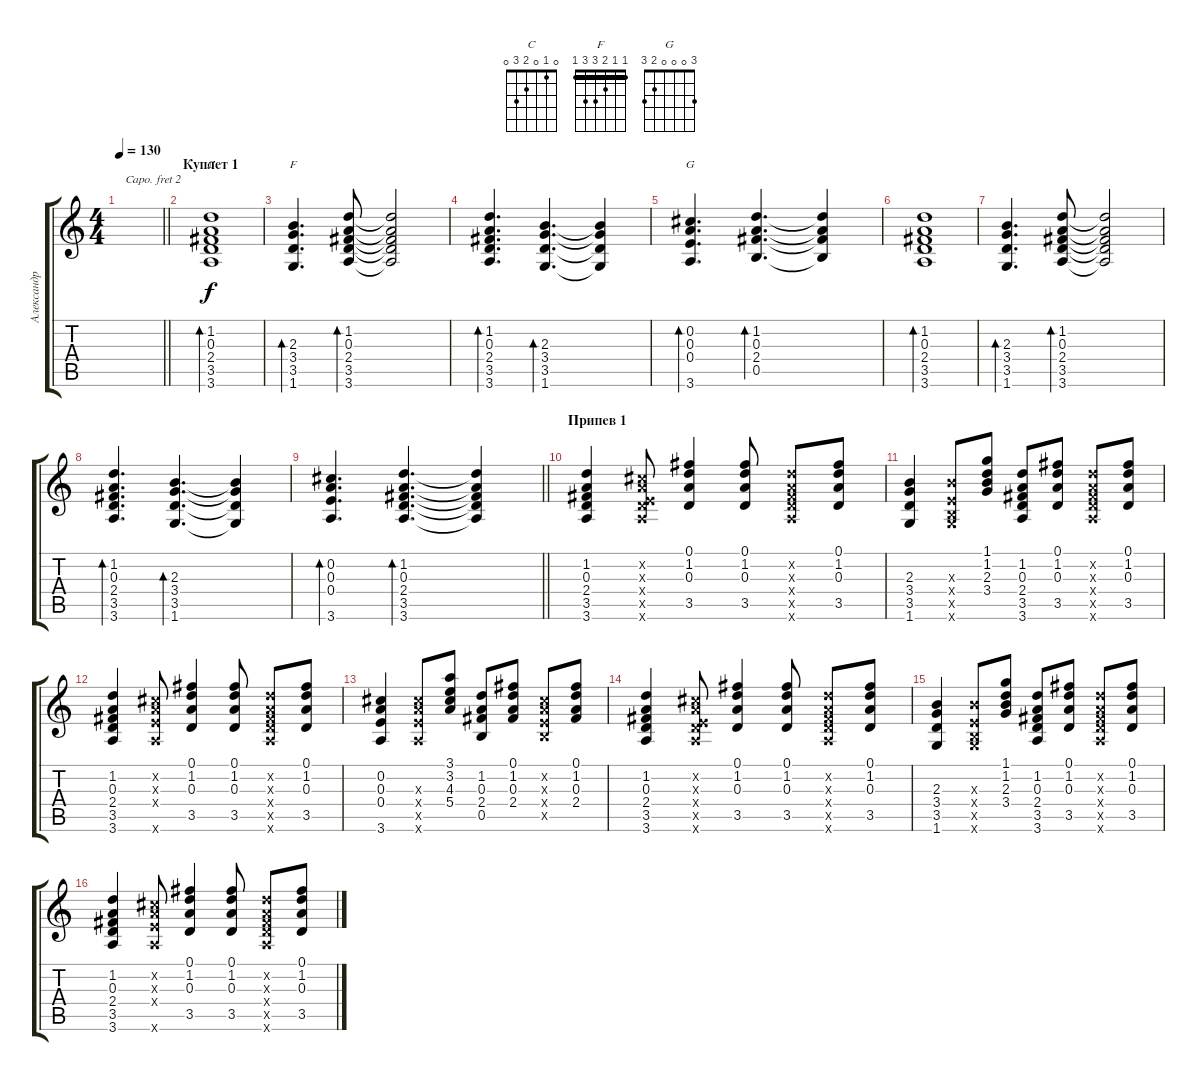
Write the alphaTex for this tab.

\track ("Александр Васильев" "Александр ") {instrument acousticguitarsteel}
\staff {score tabs}
\capo 2
\tuning (E4 B3 G3 D3 A2 E2) {hide}
\chord ("C" 0 1 0 2 3 0)
\chord ("F" 1 1 2 3 3 1) {barre 1}
\chord ("G" 3 0 0 0 2 3)
\ts (4 4)
\tempo 130
\clef g2
\barLineRight lightlight
\ks c
|
\section ("" "Куплет 1")
(1.2 0.3 2.4 3.5 3.6).1{bd 60 ch "C"} |
(2.3 3.4 3.5 1.6).4{d bd 60 ch "F"} (1.2 0.3 2.4 3.5 3.6).8{bd 60} (1.2{t} 0.3{t} 2.4{t} 3.5{t} 3.6{t}).2 |
(1.2 0.3 2.4 3.5 3.6).4{d bd 60} (2.3 3.4 3.5 1.6).4{d bd 60} (2.3{t} 3.4{t} 3.5{t} 1.6{t}).4 |
(0.2 0.3 0.4 3.6).4{d bd 60 ch "G"} (1.2 0.3 2.4 0.5).4{d bd 60} (1.2{t} 0.3{t} 2.4{t} 0.5{t}).4 |
(1.2 0.3 2.4 3.5 3.6).1{bd 60} |
(2.3 3.4 3.5 1.6).4{d bd 60} (1.2 0.3 2.4 3.5 3.6).8{bd 60} (1.2{t} 0.3{t} 2.4{t} 3.5{t} 3.6{t}).2 |
(1.2 0.3 2.4 3.5 3.6).4{d bd 60} (2.3 3.4 3.5 1.6).4{d bd 60} (2.3{t} 3.4{t} 3.5{t} 1.6{t}).4 |
\barLineRight lightlight
(0.2 0.3 0.4 3.6).4{d bd 60} (1.2 0.3 2.4 3.5 3.6).4{d bd 60} (1.2{t} 0.3{t} 2.4{t} 3.5{t} 3.6{t}).4 |
\section ("" "Припев 1")
(1.2 0.3 2.4 3.5 3.6).4 (0.2{x} 0.3{x} 0.4{x} 3.5{x} 3.6{x}).8 (0.1 1.2 0.3 3.5).4 (0.1 1.2 0.3 3.5).8 (1.2{x} 0.3{x} 2.4{x} 3.5{x} 3.6{x}).8 (0.1 1.2 0.3 3.5).8 |
(2.3 3.4 3.5 1.6).4 (2.3{x} 0.4{x} 0.5{x} 1.6{x}).8 (1.1 1.2 2.3 3.4).8 (1.2 0.3 2.4 3.5 3.6).8 (0.1 1.2 0.3 3.5).8 (1.2{x} 0.3{x} 2.4{x} 3.5{x} 3.6{x}).8 (0.1 1.2 0.3 3.5).8 |
(1.2 0.3 2.4 3.5 3.6).4 (0.2{x} 0.3{x} 0.4{x} 3.6{x}).8 (0.1 1.2 0.3 3.5).4 (0.1 1.2 0.3 3.5).8 (1.2{x} 0.3{x} 2.4{x} 3.5{x} 3.6{x}).8 (0.1 1.2 0.3 3.5).8 |
(0.2 0.3 0.4 3.6).4 (4.3{x} 5.4{x} 5.5{x} 3.6{x}).8 (3.1 3.2 4.3 5.4).8 (1.2 0.3 2.4 0.5).8 (0.1 1.2 0.3 2.4).8 (0.2{x} 0.3{x} 0.4{x} 0.5{x}).8 (0.1 1.2 0.3 2.4).8 |
(1.2 0.3 2.4 3.5 3.6).4 (0.2{x} 0.3{x} 0.4{x} 3.5{x} 3.6{x}).8 (0.1 1.2 0.3 3.5).4 (0.1 1.2 0.3 3.5).8 (1.2{x} 0.3{x} 2.4{x} 3.5{x} 3.6{x}).8 (0.1 1.2 0.3 3.5).8 |
(2.3 3.4 3.5 1.6).4 (2.3{x} 0.4{x} 0.5{x} 1.6{x}).8 (1.1 1.2 2.3 3.4).8 (1.2 0.3 2.4 3.5 3.6).8 (0.1 1.2 0.3 3.5).8 (1.2{x} 0.3{x} 2.4{x} 3.5{x} 3.6{x}).8 (0.1 1.2 0.3 3.5).8 |
(1.2 0.3 2.4 3.5 3.6).4 (0.2{x} 0.3{x} 0.4{x} 3.6{x}).8 (0.1 1.2 0.3 3.5).4 (0.1 1.2 0.3 3.5).8 (1.2{x} 0.3{x} 2.4{x} 3.5{x} 3.6{x}).8 (0.1 1.2 0.3 3.5).8
